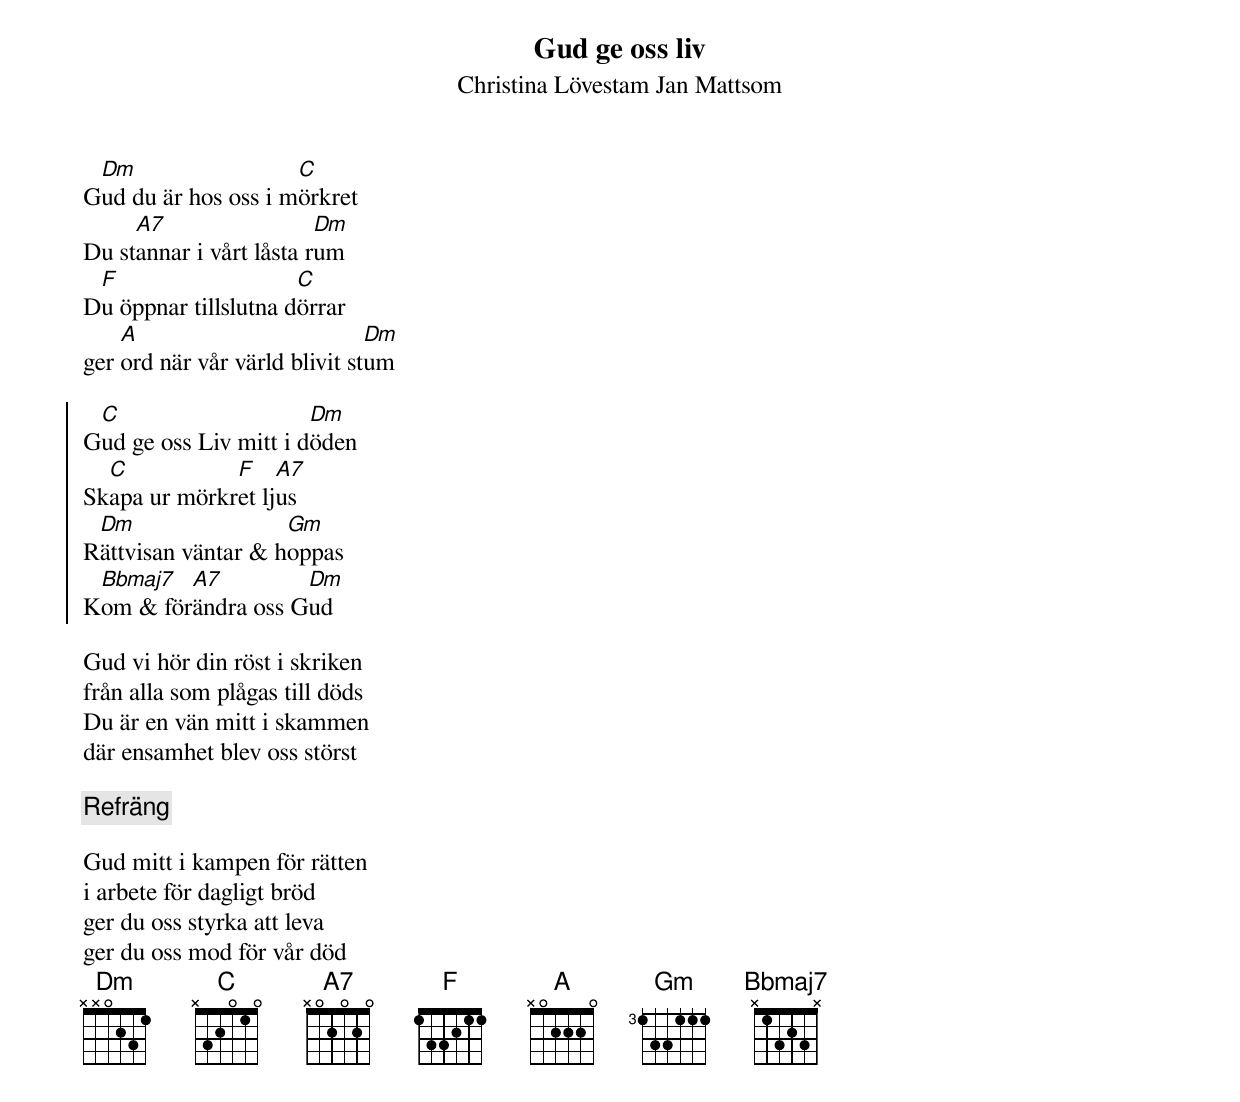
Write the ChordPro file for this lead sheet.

{t:Gud ge oss liv}
{st:Christina Lövestam Jan Mattsom}
G[Dm]ud du är hos oss i m[C]örkret
Du st[A7]annar i vårt låsta r[Dm]um
D[F]u öppnar tillslutna d[C]örrar
ger [A]ord när vår värld blivit st[Dm]um

{soc}
G[C]ud ge oss Liv mitt i d[Dm]öden
Sk[C]apa ur mörkr[F]et lj[A7]us
R[Dm]ättvisan väntar & h[Gm]oppas
K[Bbmaj7]om & för[A7]ändra oss G[Dm]ud
{eoc}

Gud vi hör din röst i skriken
från alla som plågas till döds
Du är en vän mitt i skammen
där ensamhet blev oss störst

{c:Refräng}

Gud mitt i kampen för rätten
i arbete för dagligt bröd
ger du oss styrka att leva
ger du oss mod för vår död
